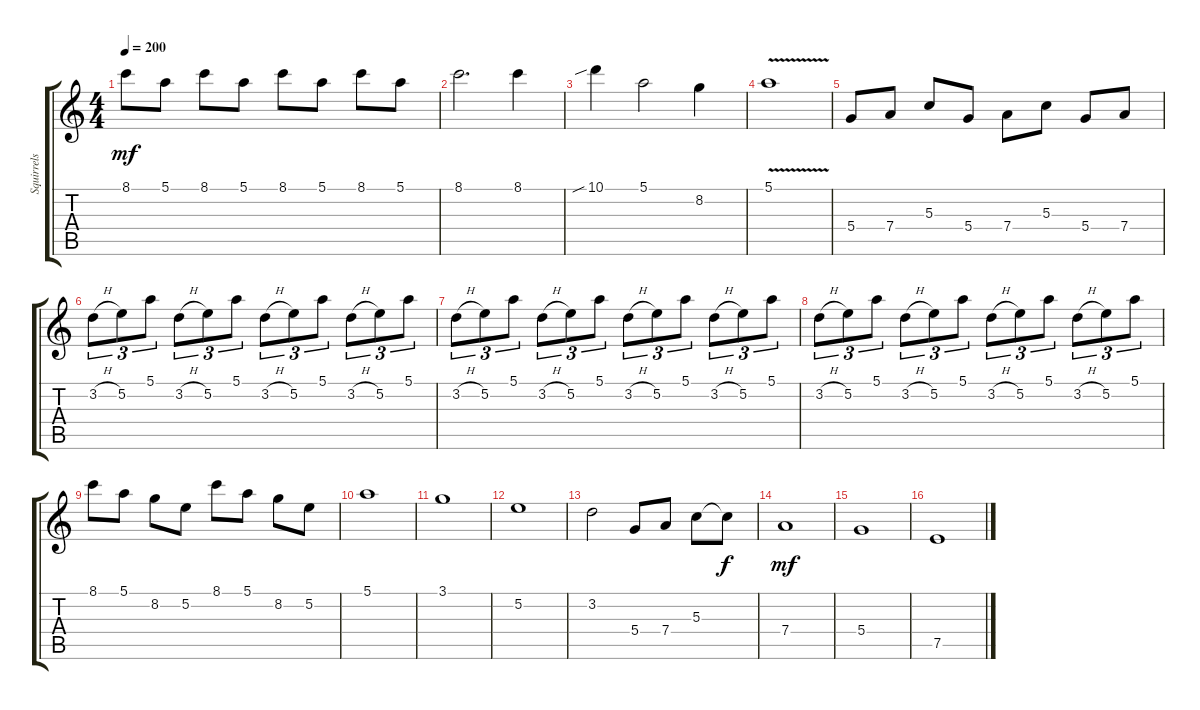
\track ("Squirrels" "Squirrels") {instrument distortionguitar}
\staff {score tabs}
\tuning (E4 B3 G3 D3 A2 E2) {hide}
\ts (4 4)
\tempo 200
\clef g2
\ks c
8.1.8{dy mf} 5.1.8 8.1.8 5.1.8 8.1.8 5.1.8 8.1.8 5.1.8 |
8.1.2{d} 8.1.4 |
10.1{sib}.4 5.1.2 8.2.4 |
5.1{v}.1 |
5.4.8 7.4.8 5.3.8 5.4.8 7.4.8 5.3.8 5.4.8 7.4.8 |
3.2{h}.8{tu (3 2)} 5.2.8{tu (3 2)} 5.1.8{tu (3 2)} 3.2{h}.8{tu (3 2)} 5.2.8{tu (3 2)} 5.1.8{tu (3 2)} 3.2{h}.8{tu (3 2)} 5.2.8{tu (3 2)} 5.1.8{tu (3 2)} 3.2{h}.8{tu (3 2)} 5.2.8{tu (3 2)} 5.1.8{tu (3 2)} |
3.2{h}.8{tu (3 2)} 5.2.8{tu (3 2)} 5.1.8{tu (3 2)} 3.2{h}.8{tu (3 2)} 5.2.8{tu (3 2)} 5.1.8{tu (3 2)} 3.2{h}.8{tu (3 2)} 5.2.8{tu (3 2)} 5.1.8{tu (3 2)} 3.2{h}.8{tu (3 2)} 5.2.8{tu (3 2)} 5.1.8{tu (3 2)} |
3.2{h}.8{tu (3 2)} 5.2.8{tu (3 2)} 5.1.8{tu (3 2)} 3.2{h}.8{tu (3 2)} 5.2.8{tu (3 2)} 5.1.8{tu (3 2)} 3.2{h}.8{tu (3 2)} 5.2.8{tu (3 2)} 5.1.8{tu (3 2)} 3.2{h}.8{tu (3 2)} 5.2.8{tu (3 2)} 5.1.8{tu (3 2)} |
8.1.8 5.1.8 8.2.8 5.2.8 8.1.8 5.1.8 8.2.8 5.2.8 |
5.1.1 |
3.1.1 |
5.2.1 |
3.2.2 5.4.8 7.4.8 5.3.8 5.3{t}.8{dy f} |
7.4.1{dy mf} |
5.4.1 |
7.5.1
